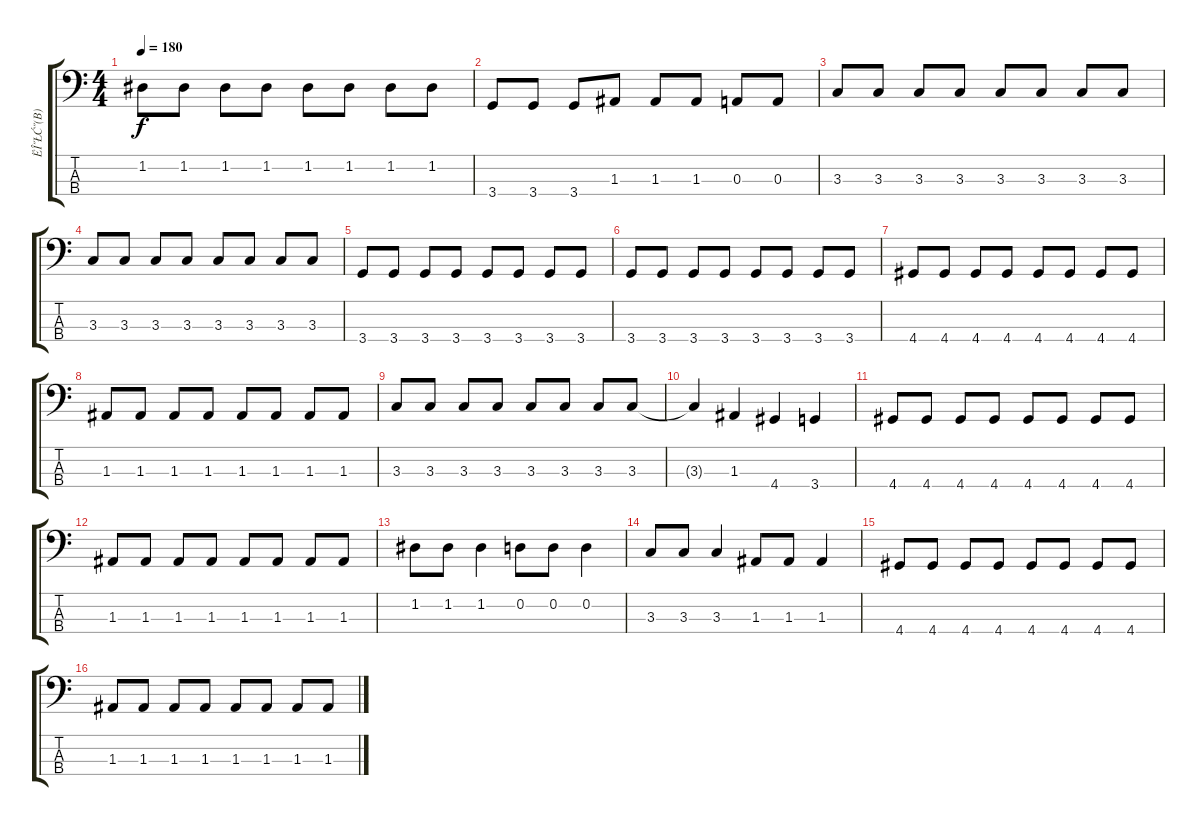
\track ("ËÎ˝ŁĆ˝(B)" "ËÎ˝ŁĆ˝(B)") {instrument electricbassfinger}
\staff {score tabs}
\tuning (G2 D2 A1 E1) {hide}
\ts (4 4)
\tempo 180
\clef f4
\ks c
1.2.8{dy f} 1.2.8 1.2.8 1.2.8 1.2.8 1.2.8 1.2.8 1.2.8 |
3.4.8 3.4.8 3.4.8 1.3.8 1.3.8 1.3.8 0.3.8 0.3.8 |
3.3.8 3.3.8 3.3.8 3.3.8 3.3.8 3.3.8 3.3.8 3.3.8 |
3.3.8 3.3.8 3.3.8 3.3.8 3.3.8 3.3.8 3.3.8 3.3.8 |
3.4.8 3.4.8 3.4.8 3.4.8 3.4.8 3.4.8 3.4.8 3.4.8 |
3.4.8 3.4.8 3.4.8 3.4.8 3.4.8 3.4.8 3.4.8 3.4.8 |
4.4.8 4.4.8 4.4.8 4.4.8 4.4.8 4.4.8 4.4.8 4.4.8 |
1.3.8 1.3.8 1.3.8 1.3.8 1.3.8 1.3.8 1.3.8 1.3.8 |
3.3.8 3.3.8 3.3.8 3.3.8 3.3.8 3.3.8 3.3.8 3.3.8 |
3.3{t}.4 1.3.4 4.4.4 3.4.4 |
4.4.8 4.4.8 4.4.8 4.4.8 4.4.8 4.4.8 4.4.8 4.4.8 |
1.3.8 1.3.8 1.3.8 1.3.8 1.3.8 1.3.8 1.3.8 1.3.8 |
1.2.8 1.2.8 1.2.4 0.2.8 0.2.8 0.2.4 |
3.3.8 3.3.8 3.3.4 1.3.8 1.3.8 1.3.4 |
4.4.8 4.4.8 4.4.8 4.4.8 4.4.8 4.4.8 4.4.8 4.4.8 |
1.3.8 1.3.8 1.3.8 1.3.8 1.3.8 1.3.8 1.3.8 1.3.8
